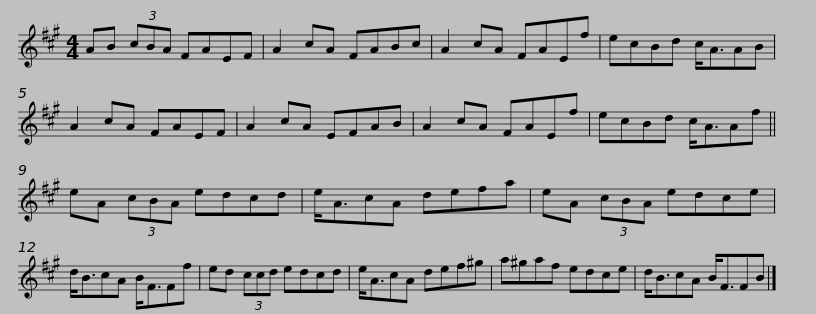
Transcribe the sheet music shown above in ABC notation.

X:1
L:1/8
M:4/4
I:linebreak $
K:A
V:1 treble
V:1
 AB (3cBA FAEF | A2 cA FABc | A2 cA FAEf | ecBd c<AAB | A2 cA FAEF |$ %5
 A2 cA EFAB | A2 cA FAEf | ecBd c<AAf || eA (3cBA edcd | e<AcA defa |$ %10
 eA (3cBA edce | d<BcA B<FFf | ed (3ccd edcd | e<AcA def^g | a^gaf edce |$ %15
 d<BcA B<FFB |] %16
